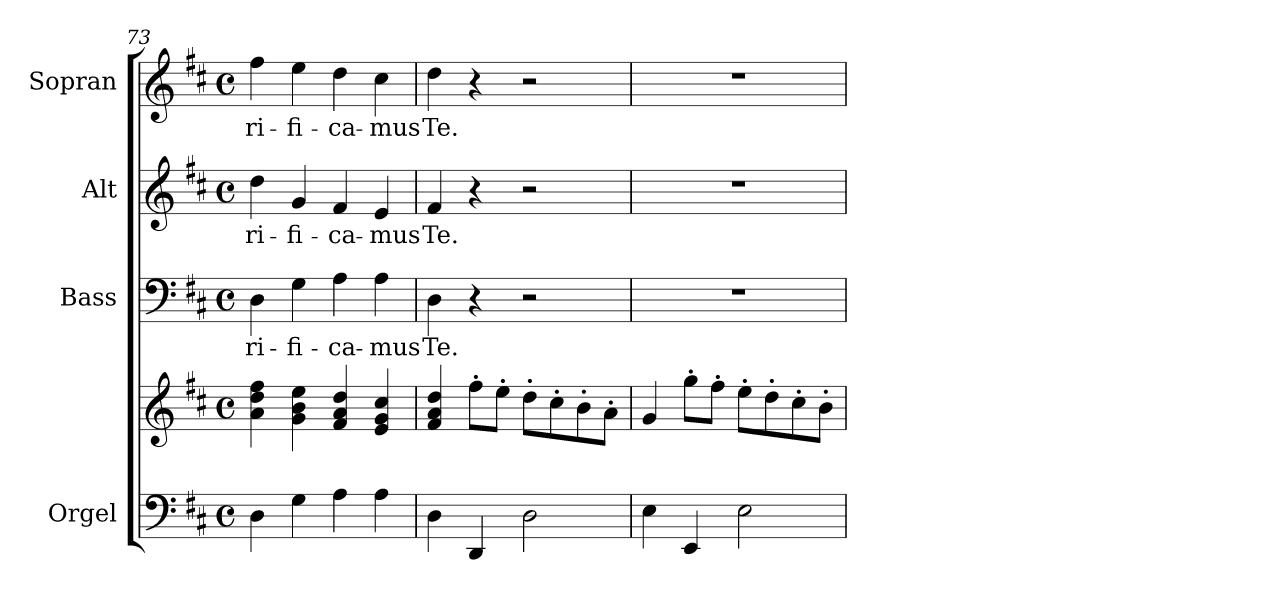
**kern	**kern	**kern	**text	**kern	**text	**kern	**text
*part4	*part4	*part3	*part3	*part2	*part2	*part1	*part1
*staff5	*staff4	*staff3	*staff3	*staff2	*staff2	*staff1	*staff1
*I"Orgel	*	*I"Bass	*	*I"Alt	*	*I"Sopran	*
*	*	*I'B.	*	*I'A.	*	*I'S.	*
*clefF4	*clefG2	*clefF4	*	*clefG2	*	*clefG2	*
*k[f#c#]	*k[f#c#]	*k[f#c#]	*	*k[f#c#]	*	*k[f#c#]	*
*D:	*D:	*D:	*	*D:	*	*D:	*
*M4/4	*M4/4	*M4/4	*	*M4/4	*	*M4/4	*
*met(c)	*met(c)	*met(c)	*	*met(c)	*	*met(c)	*
=73	=73	=73	=73	=73	=73	=73	=73
!	!	!	!LO:LY:b	!	!LO:LY:b	!	!LO:LY:b
4D\	4a\ 4dd\ 4ff#\	4D\	-ri-	4dd\	-ri-	4ff#\	-ri-
!	!	!	!LO:LY:b	!	!LO:LY:b	!	!LO:LY:b
4G\	4g\ 4b\ 4ee\	4G\	-fi-	4g/	-fi-	4ee\	-fi-
!	!	!	!LO:LY:b	!	!LO:LY:b	!	!LO:LY:b
4A\	4f#/ 4a/ 4dd/	4A\	-ca-	4f#/	-ca-	4dd\	-ca-
!	!	!	!LO:LY:b	!	!LO:LY:b	!	!LO:LY:b
4A\	4e/ 4g/ 4cc#/	4A\	-mus	4e/	-mus	4cc#\	-mus
!!LO:LB:g=z
=74	=74	=74	=74	=74	=74	=74	=74
!	!	!	!LO:LY:b	!	!LO:LY:b	!	!LO:LY:b
4D\	4f#/ 4a/ 4dd/	4D\	Te.	4f#/	Te.	4dd\	Te.
4DD/	8ff#'>\L	4r	.	4r	.	4r	.
.	8ee'>\J	.	.	.	.	.	.
2D\	8dd'>\L	2r	.	2r	.	2r	.
.	8cc#'>\	.	.	.	.	.	.
.	8b'>\	.	.	.	.	.	.
.	8a'>\J	.	.	.	.	.	.
=75	=75	=75	=75	=75	=75	=75	=75
4E\	4g/	1r	.	1r	.	1r	.
4EE/	8gg'>\L	.	.	.	.	.	.
.	8ff#'>\J	.	.	.	.	.	.
2E\	8ee'>\L	.	.	.	.	.	.
.	8dd'>\	.	.	.	.	.	.
.	8cc#'>\	.	.	.	.	.	.
.	8b'>\J	.	.	.	.	.	.
=	=	=	=	=	=	=	=
*-	*-	*-	*-	*-	*-	*-	*-
